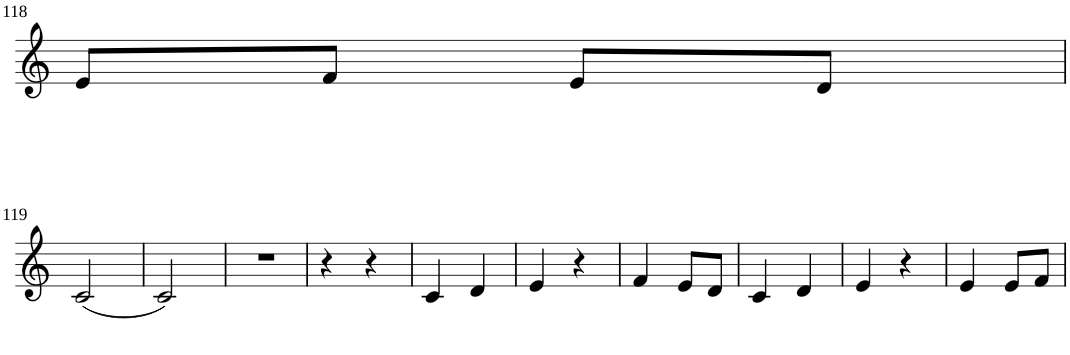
**kern
*part1
*staff1
*I"Violin
!!LO:PB:g=z
*clefG2
*k[]
*M2/4
=118
8e/L
8f/J
8e/L
8d/J
!!LO:LB:g=z
=119
(2c/
=120
2c/)
=121
2r
=122
4r
4r
=123
4c/
4d/
=124
4e/
4r
=125
4f/
8e/L
8d/J
=126
4c/
4d/
=127
4e/
4r
=128
4e/
8e/L
8f/J
=
*-
